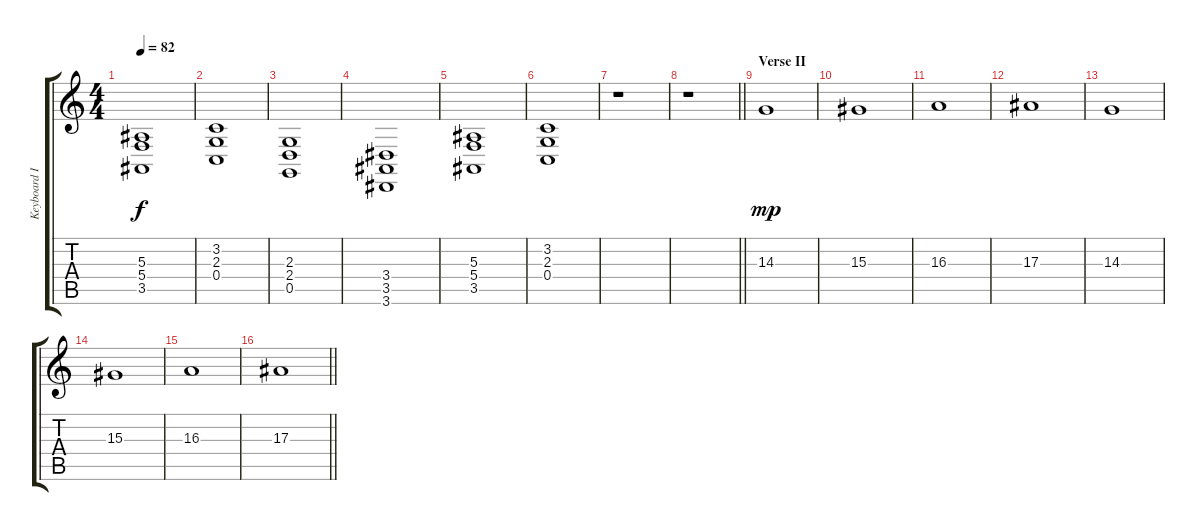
\track ("Keyboard II - Christian Lorenz" "Keyboard I") {instrument choiraahs}
\staff {score tabs}
\tuning (D4 A3 F3 C3 G2 C2) {hide}
\ts (4 4)
\tempo 82
\clef g2
\ks c
(5.3 5.4 3.5).1{dy f} |
(3.2 2.3 0.4).1 |
(2.3 2.4 0.5).1 |
(3.4 3.5 3.6).1 |
(5.3 5.4 3.5).1 |
(3.2 2.3 0.4).1 |
r.1 |
\barLineRight lightlight
r.1 |
\section ("" "Verse II")
14.3.1{dy mp} |
15.3.1 |
16.3.1 |
17.3.1 |
14.3.1 |
15.3.1 |
16.3.1 |
\barLineRight lightlight
17.3.1
